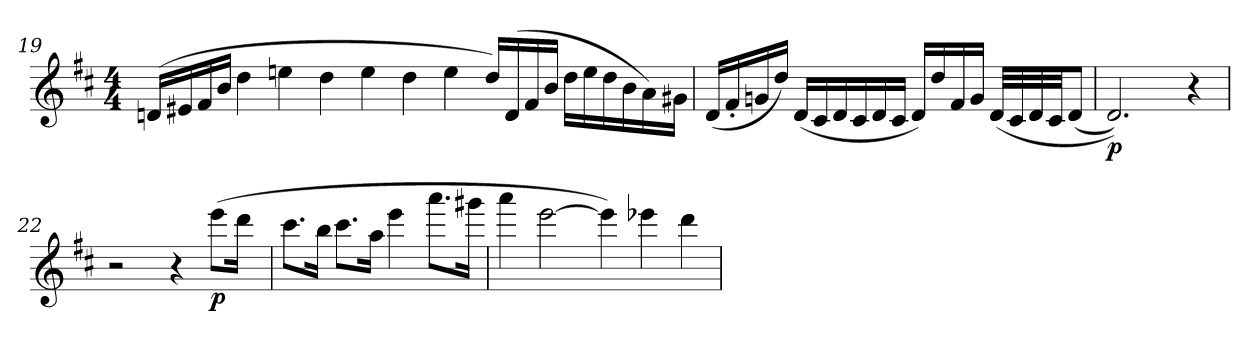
**kern	**dynam
*part1	*part1
*staff1	*staff1
*clefG2	*
*k[f#c#]	*
*M4/4	*
=19	=19
(>16dn/LL	.
16e#X/	.
16f#/	.
16b/JJ	.
4dd\	.
4een\	.
4dd\	.
4ee\	.
4dd\	.
4ee\	.
16dd/LL)	.
(>16d/	.
16f#/	.
16b/JJ	.
16dd\LL	.
16ee\	.
16dd\	.
16b\	.
16a\)	.
16g#X\JJ	.
=20	=20
(<16d/LL	.
16f#'/	.
16gn/	.
16dd/JJ)	.
(<16d/LL	.
16c#/	.
16d/	.
16c#/	.
16d/	.
16c#/JJ	.
16d/LL)	.
16dd/	.
16f#/	.
16g/JJ	.
(<32d/LLL	.
32c#/	.
32d/	.
32c#/JJ	.
(<8d/J	.
=21	=21
!	!LO:DY:b
2.d/))	p
4r	.
=22	=22
2r	.
4r	.
!	!LO:DY:b
(>8eee\L	p
16ddd\Jk	.
16ryy	.
=23	=23
8.ccc#\L	.
16bb\Jk	.
8.ccc#\L	.
16aa\Jk	.
4eee\	.
8.aaa\L	.
16ggg#X\Jk	.
=24	=24
4aaa\	.
[2eee\	.
4eee\])	.
4eee-X\	.
4ddd\	.
=	=
*-	*-
